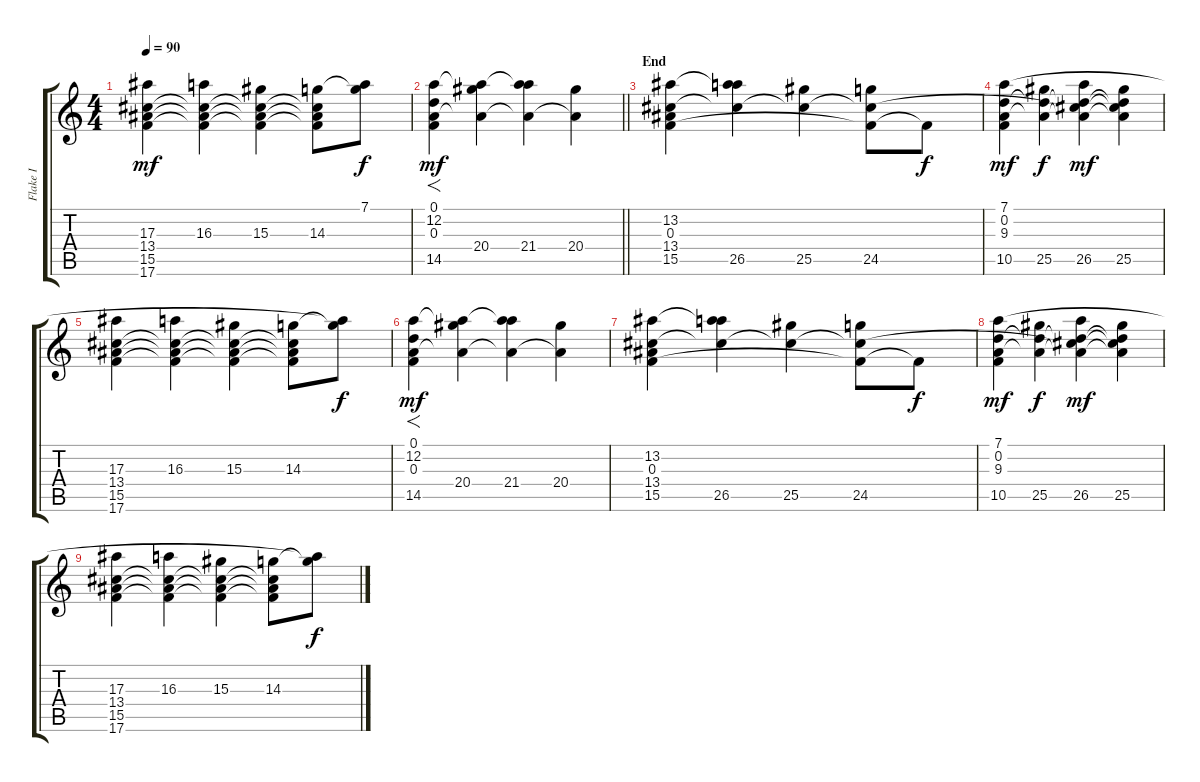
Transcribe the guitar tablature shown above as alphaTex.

\track ("Flake I" "Flake I") {instrument stringensemble1}
\staff {score tabs}
\tuning (D5 A4 F4 C4 G3 C3) {hide}
\ts (4 4)
\tempo 90
\clef g2
\ks c
(17.3 13.4 15.5 17.6).4{dy mf} (16.3 13.4{t} 15.5{t} 17.6{t}).4{volume 7} (15.3 13.4{t} 15.5{t} 17.6{t}).4{volume 5} (14.3 13.4{t} 15.5{t} 17.6{t}).8 (7.1{t} 14.3{t}).8{dy f volume 7} |
\barLineRight lightlight
(0.1 12.2 0.3 14.5).4{f dy mf} (12.2{t} 20.4 14.5{t}).4 (12.2{t} 21.4 14.5{t}).4 (20.4 14.5{t}).4{volume 9} |
\section ("" "End")
(13.2 0.3 13.4 15.5).4 (13.2{t} 13.4{t} 26.5).4{volume 7} (13.4{t} 25.5).4{volume 5} (0.3{t} 13.4{t} 24.5).8 0.3{t}.8{dy f volume 7} |
(7.1 0.2 9.3 10.5).4{dy mf volume 7} (0.2{t} 9.3{t} 25.5).4{dy f} (0.2{t} 9.3{t} 13.4{t} 26.5).4{dy mf} (0.2{t} 9.3{t} 13.4{t} 25.5).4{volume 9} |
(17.3 13.4 15.5 17.6).4 (16.3 13.4{t} 15.5{t} 17.6{t}).4{volume 7} (15.3 13.4{t} 15.5{t} 17.6{t}).4{volume 5} (14.3 13.4{t} 15.5{t} 17.6{t}).8 (7.1{t} 14.3{t}).8{dy f volume 7} |
(0.1 12.2 0.3 14.5).4{f dy mf} (12.2{t} 20.4 14.5{t}).4 (12.2{t} 21.4 14.5{t}).4 (20.4 14.5{t}).4{volume 9} |
(13.2 0.3 13.4 15.5).4 (13.2{t} 13.4{t} 26.5).4{volume 7} (13.4{t} 25.5).4{volume 5} (0.3{t} 13.4{t} 24.5).8 0.3{t}.8{dy f volume 7} |
(7.1 0.2 9.3 10.5).4{dy mf volume 7} (0.2{t} 9.3{t} 25.5).4{dy f} (0.2{t} 9.3{t} 13.4{t} 26.5).4{dy mf} (0.2{t} 9.3{t} 13.4{t} 25.5).4{volume 9} |
(17.3 13.4 15.5 17.6).4 (16.3 13.4{t} 15.5{t} 17.6{t}).4{volume 7} (15.3 13.4{t} 15.5{t} 17.6{t}).4{volume 5} (14.3 13.4{t} 15.5{t} 17.6{t}).8 (7.1{t} 14.3{t}).8{dy f volume 7}
